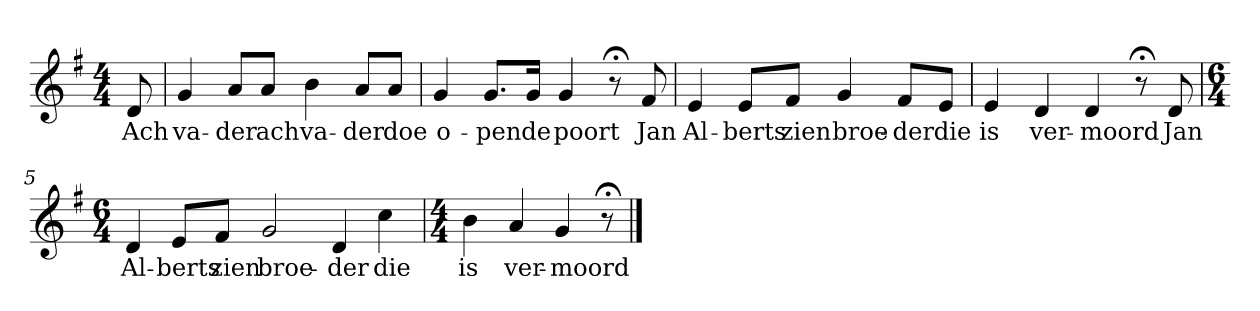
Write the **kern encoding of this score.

**kern	**text
*part1	*part1
*staff1	*staff1
*k[f#]	*
*G:	*
*M4/4	*
*MM120	*
=	=
8d	Ach
=1	=1
4g	va-
8aL	-der
8aJ	ach
4b	va-
8aL	-der
8aJ	doe
=2	=2
4g	o-
8.gL	-pen
16gJk	de
4g	poort
8r;<	.
8f#	Jan
=3	=3
4e	Al-
8eL	-berts
8f#J	zien
4g	broe-
8f#L	-der
8eJ	die
=4	=4
4e	is
4d	ver-
4d	-moord
8r;<	.
8d	Jan
=5	=5
*M6/4	*
4d	Al-
8eL	-berts
8f#J	zien
2g	broe-
4d	-der
4cc	die
=6	=6
*M4/4	*
4b	is
4a	ver-
4g	-moord
8r;<	.
==	==
*-	*-
